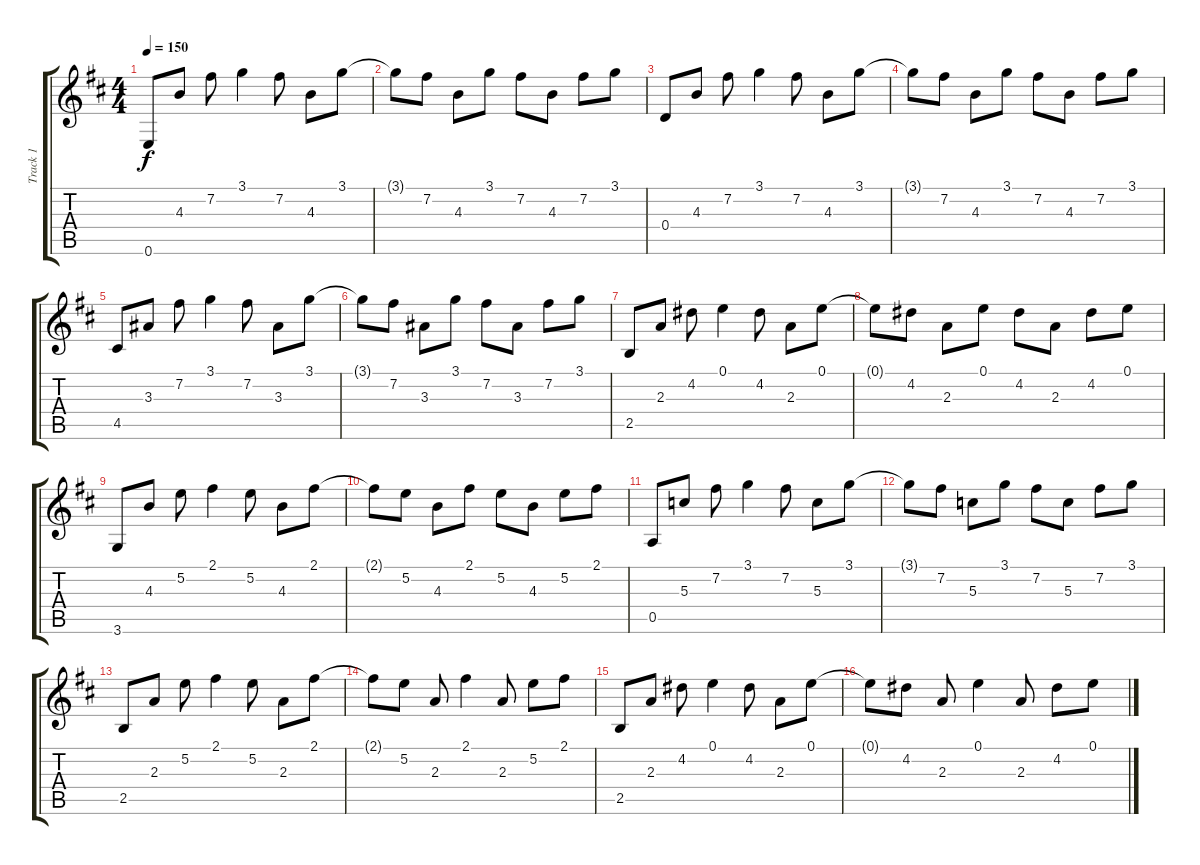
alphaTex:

\track ("Track 1" "Track 1") {instrument acousticguitarnylon}
\staff {score tabs}
\tuning (E4 B3 G3 D3 A2 E2) {hide}
\ts (4 4)
\tempo 150
\clef g2
\ks bminor
0.6.8{dy f} 4.3.8 7.2.8 3.1.4 7.2.8 4.3.8 3.1.8 |
3.1{t}.8 7.2.8 4.3.8 3.1.8 7.2.8 4.3.8 7.2.8 3.1.8 |
0.4.8 4.3.8 7.2.8 3.1.4 7.2.8 4.3.8 3.1.8 |
3.1{t}.8 7.2.8 4.3.8 3.1.8 7.2.8 4.3.8 7.2.8 3.1.8 |
4.5.8 3.3.8 7.2.8 3.1.4 7.2.8 3.3.8 3.1.8 |
3.1{t}.8 7.2.8 3.3.8 3.1.8 7.2.8 3.3.8 7.2.8 3.1.8 |
2.5.8 2.3.8 4.2.8 0.1.4 4.2.8 2.3.8 0.1.8 |
0.1{t}.8 4.2.8 2.3.8 0.1.8 4.2.8 2.3.8 4.2.8 0.1.8 |
3.6.8 4.3.8 5.2.8 2.1.4 5.2.8 4.3.8 2.1.8 |
2.1{t}.8 5.2.8 4.3.8 2.1.8 5.2.8 4.3.8 5.2.8 2.1.8 |
0.5.8 5.3.8 7.2.8 3.1.4 7.2.8 5.3.8 3.1.8 |
3.1{t}.8 7.2.8 5.3.8 3.1.8 7.2.8 5.3.8 7.2.8 3.1.8 |
2.5.8 2.3.8 5.2.8 2.1.4 5.2.8 2.3.8 2.1.8 |
2.1{t}.8 5.2.8 2.3.8 2.1.4 2.3.8 5.2.8 2.1.8 |
2.5.8 2.3.8 4.2.8 0.1.4 4.2.8 2.3.8 0.1.8 |
0.1{t}.8 4.2.8 2.3.8 0.1.4 2.3.8 4.2.8 0.1.8
